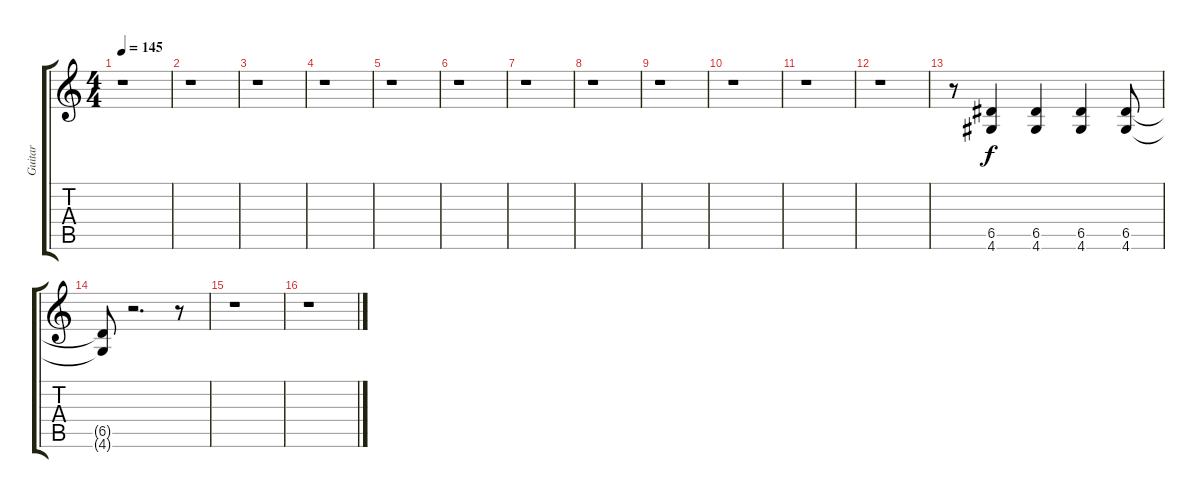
\track ("Guitar" "Guitar") {instrument distortionguitar}
\staff {score tabs}
\tuning (E4 B3 G3 D3 A2 E2) {hide}
\ts (4 4)
\tempo 145
\clef g2
\ks c
r.1{dy f instrument distortionguitar} |
r.1 |
r.1 |
r.1 |
r.1 |
r.1 |
r.1 |
r.1 |
r.1 |
r.1 |
r.1 |
r.1 |
r.8 (6.5 4.6).4 (6.5 4.6).4 (6.5 4.6).4 (6.5 4.6).8 |
(6.5{t} 4.6{t}).8 r.2{d} r.8 |
r.1 |
r.1
